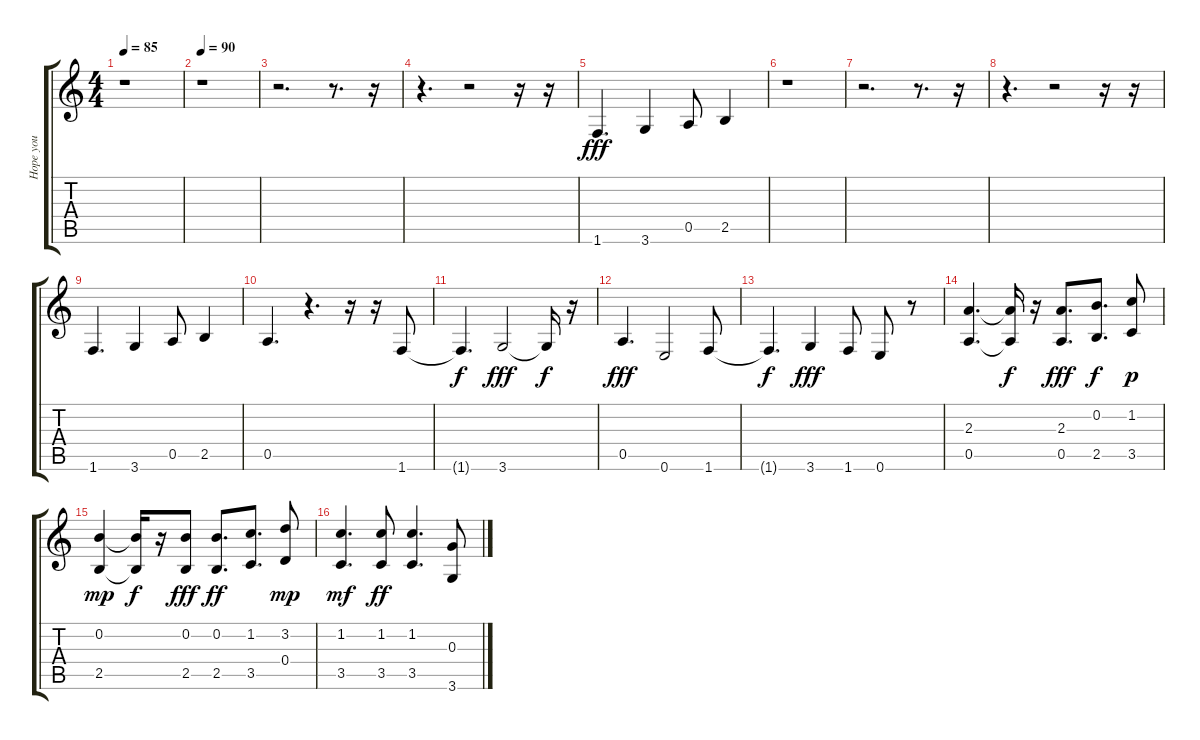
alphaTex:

\track ("Hope you" "Hope you") {instrument distortionguitar}
\staff {score tabs}
\tuning (E4 B3 G3 D3 A2 E2) {hide}
\ts (4 4)
\tempo 85
\clef g2
\ks c
r.1{dy fff} |
\tempo 90
r.1 |
r.2{d} r.8{d} r.16 |
r.4{d} r.2 r.16 r.16 |
1.6.4{d} 3.6.4 0.5.8 2.5.4 |
r.1 |
r.2{d} r.8{d} r.16 |
r.4{d} r.2 r.16 r.16 |
1.6.4{d} 3.6.4 0.5.8 2.5.4 |
0.5.4{d} r.4{d} r.16 r.16 1.6.8 |
1.6{t}.4{d dy f} 3.6.2{dy fff} 3.6{t}.16{dy f} r.16 |
0.5.4{d dy fff} 0.6.2 1.6.8 |
1.6{t}.4{d dy f} 3.6.4{dy fff} 1.6.8 0.6.8 r.8 |
(2.3 0.5).4{d} (2.3{t} 0.5{t}).16{dy f} r.16 (2.3 0.5).8{d dy fff} (0.2 2.5).8{d dy f} (1.2 3.5).8{dy p} |
(0.2 2.5).4{dy mp} (0.2{t} 2.5{t}).16{dy f} r.16 (0.2 2.5).8{dy fff} (0.2 2.5).8{d dy ff} (1.2 3.5).8{d} (3.2 0.4).8{dy mp} |
(1.2 3.5).4{d dy mf} (1.2 3.5).8{dy ff} (1.2 3.5).4{d} (0.3 3.6).8
